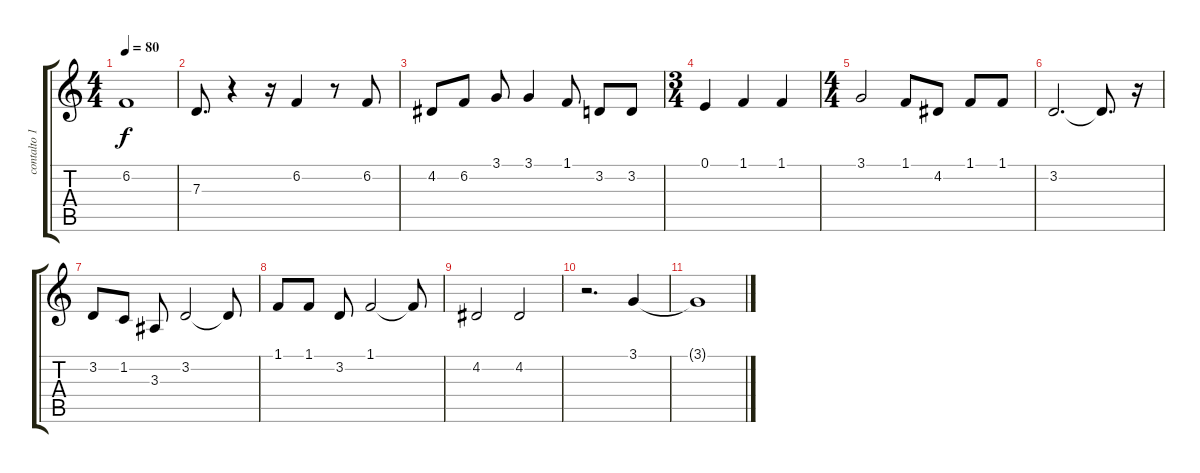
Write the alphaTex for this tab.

\track ("contalto 1" "contalto 1") {instrument acousticgrandpiano}
\staff {score tabs}
\tuning (E4 B3 G3 D3 A2 E2) {hide}
\ts (4 4)
\tempo 80
\clef g2
\ks c
6.2.1{dy f} |
7.3.8{d} r.4 r.16 6.2.4 r.8 6.2.8 |
4.2.8 6.2.8 3.1.8 3.1.4 1.1.8 3.2.8 3.2.8 |
\ts (3 4)
0.1.4 1.1.4 1.1.4 |
\ts (4 4)
3.1.2 1.1.8 4.2.8 1.1.8 1.1.8 |
3.2.2{d} 3.2{t}.8{d} r.16 |
3.2.8 1.2.8 3.3.8 3.2.2 3.2{t}.8 |
1.1.8 1.1.8 3.2.8 1.1.2 1.1{t}.8 |
4.2.2 4.2.2 |
r.2{d} 3.1.4 |
3.1{t}.1
